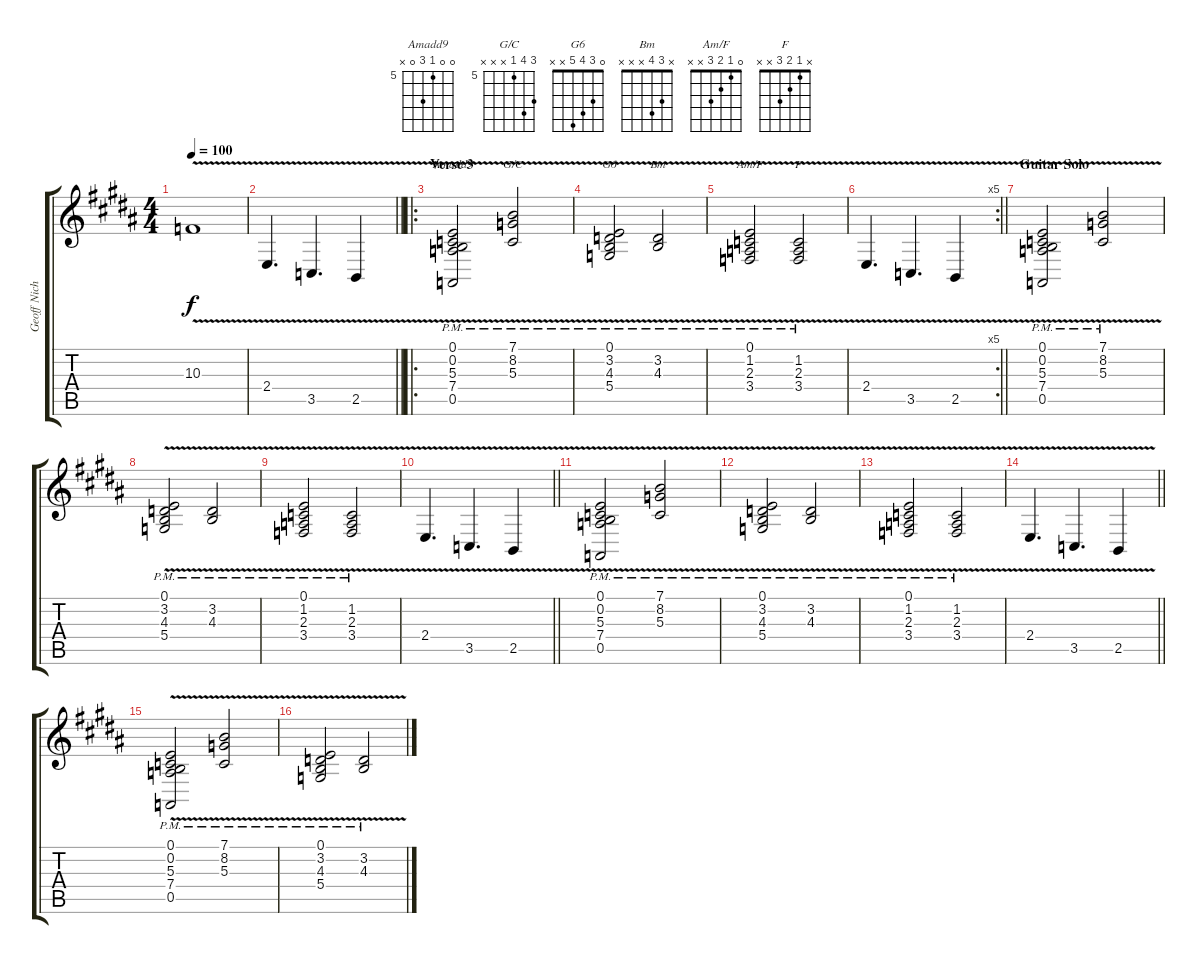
\track ("Geoff Nicholls" "Geoff Nich") {instrument lead2sawtooth}
\staff {score tabs}
\tuning (E4 B3 G3 D3 A2 E2) {hide}
\chord ("Amadd9" 0 0 5 7 0 x) {firstfret 5}
\chord ("G/C" 7 8 5 x x x) {firstfret 5}
\chord ("G6" 0 3 4 5 x x)
\chord ("Bm" x 3 4 x x x)
\chord ("Am/F" 0 1 2 3 x x)
\chord ("F" x 1 2 3 x x)
\ts (4 4)
\tempo 100
\clef g2
\ks b
10.3{v}.1{dy f} |
\barLineRight lightlight
2.4{v}.4{d} 3.5{v}.4{d} 2.5{v}.4 |
\ro
\section ("" "Verse 3")
(0.1 0.2 5.3{v} 7.4 0.5{pm}).2{ch "Amadd9"} (7.1 8.2{pm} 5.3{v}).2{ch "G/C"} |
(0.1 3.2 4.3{v pm} 5.4).2{ch "G6"} (3.2 4.3{v pm}).2{ch "Bm"} |
(0.1 1.2 2.3{v pm} 3.4).2{ch "Am/F"} (1.2 2.3{v} 3.4{pm}).2{ch "F"} |
\rc 5
\barLineRight lightlight
2.4{v}.4{d} 3.5{v}.4{d} 2.5{v}.4 |
\section ("" "Guitar Solo")
(0.1 0.2 5.3{v} 7.4 0.5{pm}).2 (7.1 8.2{pm} 5.3{v}).2 |
(0.1 3.2 4.3{v pm} 5.4).2 (3.2 4.3{v pm}).2 |
(0.1 1.2 2.3{v pm} 3.4).2 (1.2 2.3{v} 3.4{pm}).2 |
\barLineRight lightlight
2.4{v}.4{d} 3.5{v}.4{d} 2.5{v}.4 |
(0.1 0.2 5.3{v} 7.4 0.5{pm}).2 (7.1 8.2{pm} 5.3{v}).2 |
(0.1 3.2 4.3{v pm} 5.4).2 (3.2 4.3{v pm}).2 |
(0.1 1.2 2.3{v pm} 3.4).2 (1.2 2.3{v} 3.4{pm}).2 |
\barLineRight lightlight
2.4{v}.4{d} 3.5{v}.4{d} 2.5{v}.4 |
(0.1 0.2 5.3{v} 7.4 0.5{pm}).2 (7.1 8.2{pm} 5.3{v}).2 |
(0.1 3.2 4.3{v pm} 5.4).2 (3.2 4.3{v pm}).2
